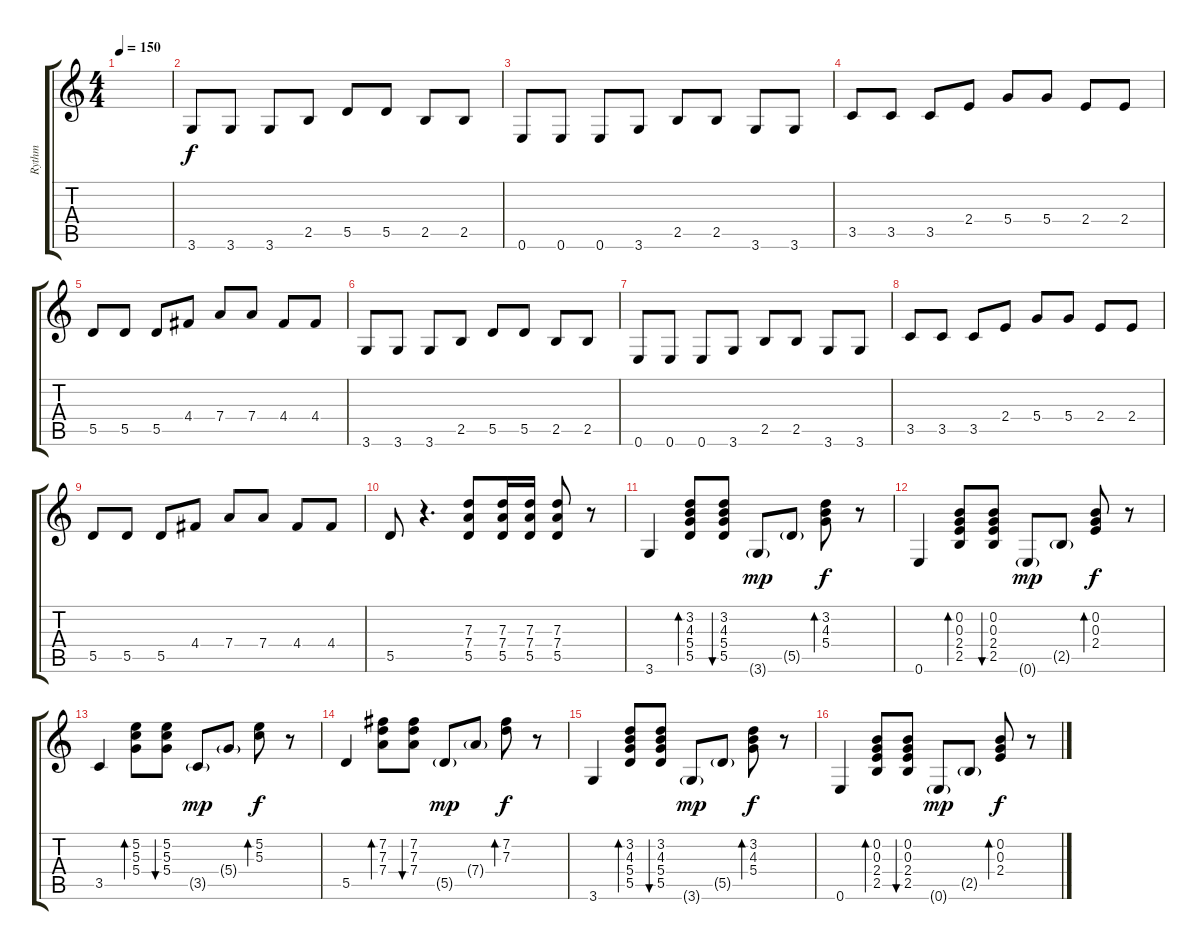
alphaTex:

\track ("Rythm" "Rythm") {instrument electricguitarmuted}
\staff {score tabs}
\tuning (E4 B3 G3 D3 A2 E2) {hide}
\ts (4 4)
\tempo 150
\clef g2
\ks c
|
3.6.8 3.6.8 3.6.8 2.5.8 5.5.8 5.5.8 2.5.8 2.5.8 |
0.6.8 0.6.8 0.6.8 3.6.8 2.5.8 2.5.8 3.6.8 3.6.8 |
3.5.8 3.5.8 3.5.8 2.4.8 5.4.8 5.4.8 2.4.8 2.4.8 |
5.5.8 5.5.8 5.5.8 4.4.8 7.4.8 7.4.8 4.4.8 4.4.8 |
3.6.8 3.6.8 3.6.8 2.5.8 5.5.8 5.5.8 2.5.8 2.5.8 |
0.6.8 0.6.8 0.6.8 3.6.8 2.5.8 2.5.8 3.6.8 3.6.8 |
3.5.8 3.5.8 3.5.8 2.4.8 5.4.8 5.4.8 2.4.8 2.4.8 |
5.5.8 5.5.8 5.5.8 4.4.8 7.4.8 7.4.8 4.4.8 4.4.8 |
5.5.8 r.4{d} (7.3 7.4 5.5).8 (7.3 7.4 5.5).16 (7.3 7.4 5.5).16 (7.3 7.4 5.5).8 r.8 |
3.6.4 (3.2 4.3 5.4 5.5).8{bd 240} (3.2 4.3 5.4 5.5).8{bu 240} 3.6{g}.8{dy mp} 5.5{g}.8 (3.2 4.3 5.4).8{bd 240 dy f} r.8 |
0.6.4 (0.2 0.3 2.4 2.5).8{bd 240} (0.2 0.3 2.4 2.5).8{bu 240} 0.6{g}.8{dy mp} 2.5{g}.8 (0.2 0.3 2.4).8{bd 240 dy f} r.8 |
3.5.4 (5.2 5.3 5.4).8{bd 240} (5.2 5.3 5.4).8{bu 240} 3.5{g}.8{dy mp} 5.4{g}.8 (5.2 5.3).8{bd 240 dy f} r.8 |
5.5.4 (7.2 7.3 7.4).8{bd 240} (7.2 7.3 7.4).8{bu 240} 5.5{g}.8{dy mp} 7.4{g}.8 (7.2 7.3).8{bd 240 dy f} r.8 |
3.6.4 (3.2 4.3 5.4 5.5).8{bd 240} (3.2 4.3 5.4 5.5).8{bu 240} 3.6{g}.8{dy mp} 5.5{g}.8 (3.2 4.3 5.4).8{bd 240 dy f} r.8 |
0.6.4 (0.2 0.3 2.4 2.5).8{bd 240} (0.2 0.3 2.4 2.5).8{bu 240} 0.6{g}.8{dy mp} 2.5{g}.8 (0.2 0.3 2.4).8{bd 240 dy f} r.8
